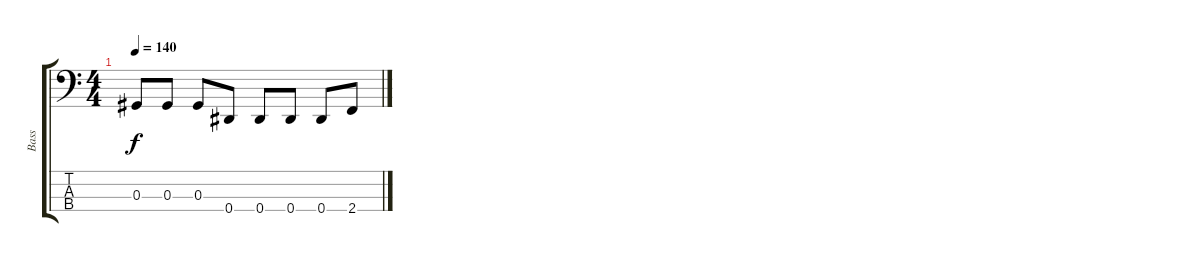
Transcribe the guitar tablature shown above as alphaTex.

\track ("Bass" "Bass") {instrument electricbassfinger}
\staff {score tabs}
\tuning (Gb2 Db2 Ab1 Eb1) {hide}
\ts (4 4)
\tempo 140
\clef f4
\ks c
0.3.8{dy f} 0.3.8 0.3.8 0.4.8 0.4.8 0.4.8 0.4.8 2.4.8
